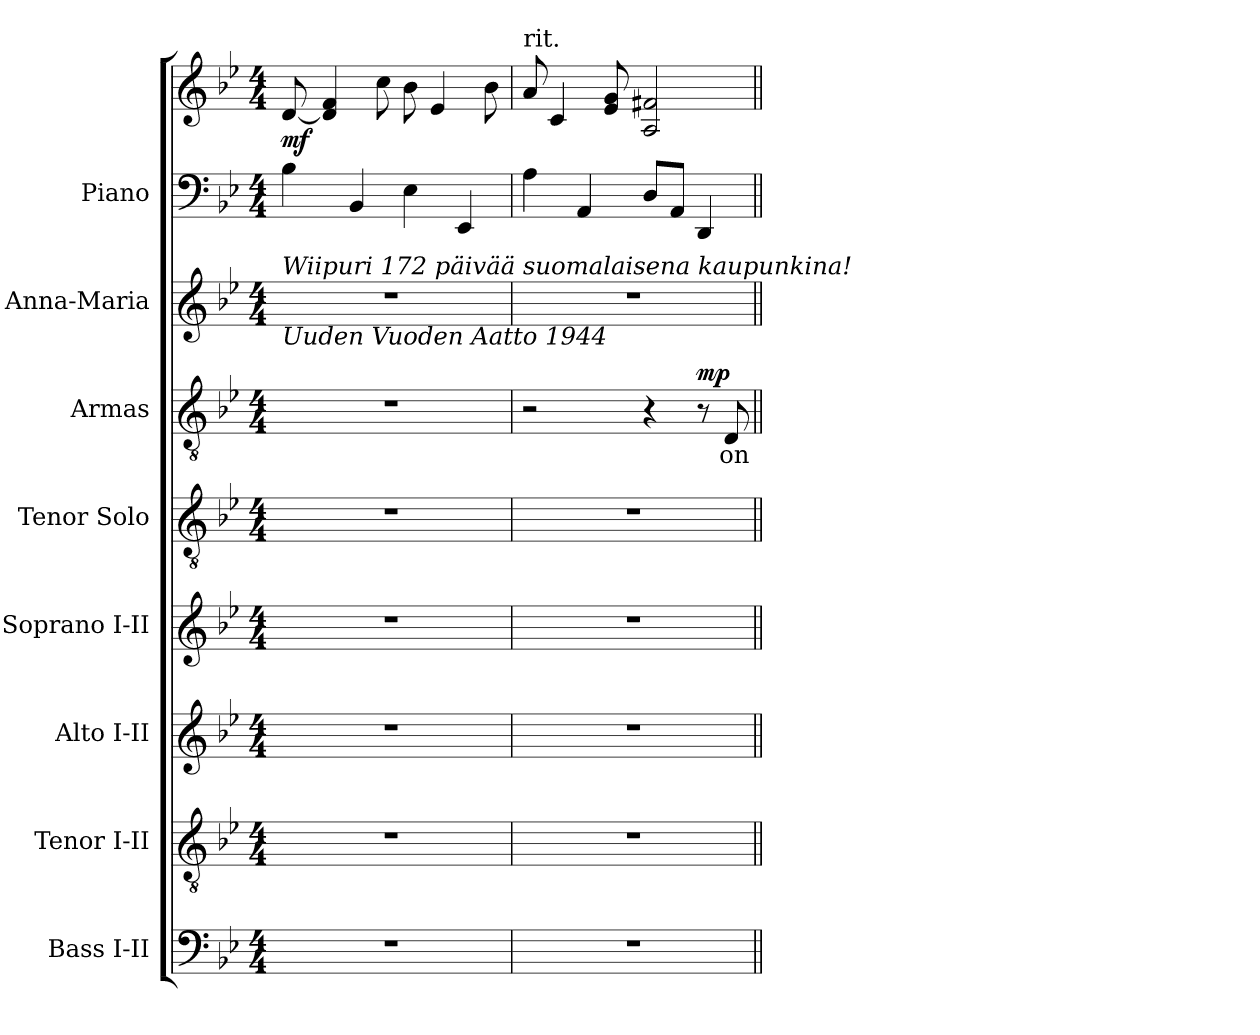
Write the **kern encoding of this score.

**kern	**kern	**kern	**kern	**kern	**kern	**text	**dynam	**kern	**kern	**kern	**dynam
*part8	*part7	*part6	*part5	*part4	*part3	*part3	*part3	*part2	*part1	*part1	*part1
*staff9	*staff8	*staff7	*staff6	*staff5	*staff4	*staff4	*staff4	*staff3	*staff2	*staff1	*staff1/2
*I"Bass I-II	*I"Tenor I-II	*I"Alto I-II	*I"Soprano I-II	*I"Tenor Solo	*I"Armas	*	*	*I"Anna-Maria	*I"Piano	*	*
*I'B.	*I'T.	*I'A.	*I'S.	*I'T. Solo	*I'Armas	*	*	*I'A-M	*I'Pno.	*	*
!!LO:PB:g=z
*clefF4	*clefGv2	*clefG2	*clefG2	*clefGv2	*clefGv2	*	*	*clefG2	*clefF4	*clefG2	*
*	*ITrd7c12	*	*	*ITrd7c12	*ITrd7c12	*	*	*	*	*	*
*k[b-e-]	*k[b-e-]	*k[b-e-]	*k[b-e-]	*k[b-e-]	*k[b-e-]	*	*	*k[b-e-]	*k[b-e-]	*k[b-e-]	*
*B-:	*B-:	*B-:	*B-:	*B-:	*B-:	*	*	*B-:	*B-:	*B-:	*
*M4/4	*M4/4	*M4/4	*M4/4	*M4/4	*M4/4	*	*	*M4/4	*M4/4	*M4/4	*
*MM82	*MM82	*MM82	*MM82	*MM82	*MM82	*	*	*MM82	*MM82	*MM82	*
=1	=1	=1	=1	=1	=1	=1	=1	=1	=1	=1	=1
!	!	!	!	!	!	!	!	!LO:TX:b:i:t=Uuden Vuoden Aatto 1944	!	!	!
!	!	!	!	!	!	!	!	!LO:TX:i:t=Wiipuri 172 päivää suomalaisena kaupunkina!	!	!	!
1r	1r	1r	1r	1r	1r	.	.	1r	4B-i\	[<8di/	mf
.	.	.	.	.	.	.	.	.	.	4di/] 4fi	.
.	.	.	.	.	.	.	.	.	4BB-i/	.	.
.	.	.	.	.	.	.	.	.	.	8cci\	.
.	.	.	.	.	.	.	.	.	4E-i\	8b-i\	.
.	.	.	.	.	.	.	.	.	.	4e-i/	.
.	.	.	.	.	.	.	.	.	4EE-i/	.	.
.	.	.	.	.	.	.	.	.	.	8b-i\	.
=2	=2	=2	=2	=2	=2	=2	=2	=2	=2	=2	=2
!	!	!	!	!	!	!	!	!	!	!LO:TX:t=rit.	!
1r	1r	1r	1r	1r	2r	.	.	1r	4Ai\	8ai/	.
.	.	.	.	.	.	.	.	.	.	4ci/	.
.	.	.	.	.	.	.	.	.	4AAi/	.	.
.	.	.	.	.	.	.	.	.	.	8e-i/ 8gi	.
.	.	.	.	.	4r	.	.	.	8Di/L	2Ai/ 2f#Xi	.
.	.	.	.	.	.	.	.	.	8AAi/J	.	.
.	.	.	.	.	8r	.	mp	.	4DDi/	.	.
!	!	!	!	!	!	!LO:LY:b:color=#000000	!	!	!	!	!
.	.	.	.	.	8DDi/	on	.	.	.	.	.
=||	=||	=||	=||	=||	=||	=||	=||	=||	=||	=||	=||
*-	*-	*-	*-	*-	*-	*-	*-	*-	*-	*-	*-
